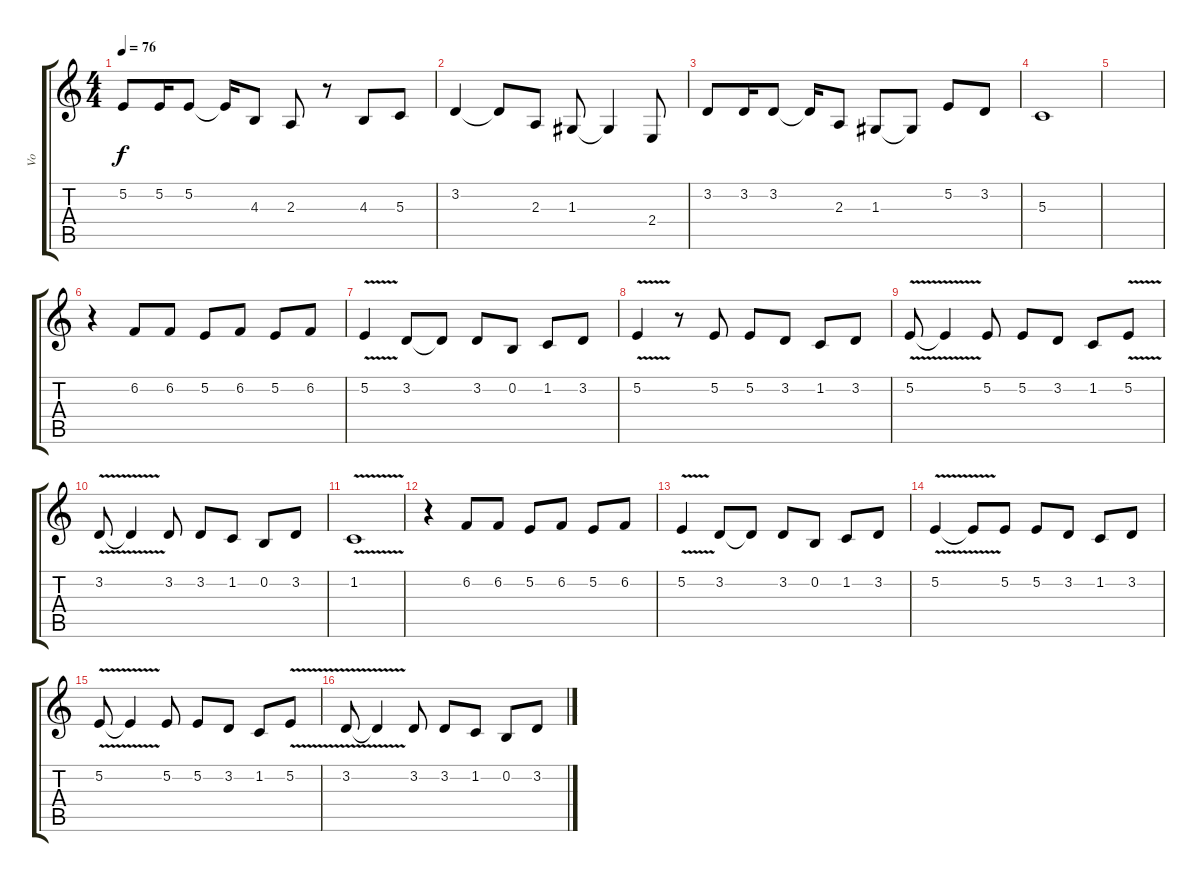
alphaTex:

\track ("Vo" "Vo") {instrument voiceoohs}
\staff {score tabs}
\tuning (E4 B3 G3 D3 A2 E2) {hide}
\ts (4 4)
\tempo 76
\clef g2
\ks c
5.2.8{dy f} 5.2.16 5.2.8 5.2{t}.16 4.3.8 2.3.8 r.8 4.3.8 5.3.8 |
3.2.4 3.2{t}.8 2.3.8 1.3.8 1.3{t}.4 2.4.8 |
3.2.8 3.2.16 3.2.8 3.2{t}.16 2.3.8 1.3.8 1.3{t}.8 5.2.8 3.2.8 |
5.3.1 |
|
r.4 6.2.8 6.2.8 5.2.8 6.2.8 5.2.8 6.2.8 |
5.2{v}.4 3.2.8 3.2{t}.8 3.2.8 0.2.8 1.2.8 3.2.8 |
5.2{v}.4 r.8 5.2.8 5.2.8 3.2.8 1.2.8 3.2.8 |
5.2{v}.8 5.2{t}.4 5.2.8 5.2.8 3.2.8 1.2.8 5.2{v}.8 |
3.2{v}.8 3.2{t}.4 3.2.8 3.2.8 1.2.8 0.2.8 3.2.8 |
1.2{v}.1 |
r.4 6.2.8 6.2.8 5.2.8 6.2.8 5.2.8 6.2.8 |
5.2{v}.4 3.2.8 3.2{t}.8 3.2.8 0.2.8 1.2.8 3.2.8 |
5.2{v}.4 5.2{t}.8 5.2.8 5.2.8 3.2.8 1.2.8 3.2.8 |
5.2{v}.8 5.2{t}.4 5.2.8 5.2.8 3.2.8 1.2.8 5.2{v}.8 |
3.2{v}.8 3.2{t}.4 3.2.8 3.2.8 1.2.8 0.2.8 3.2.8
